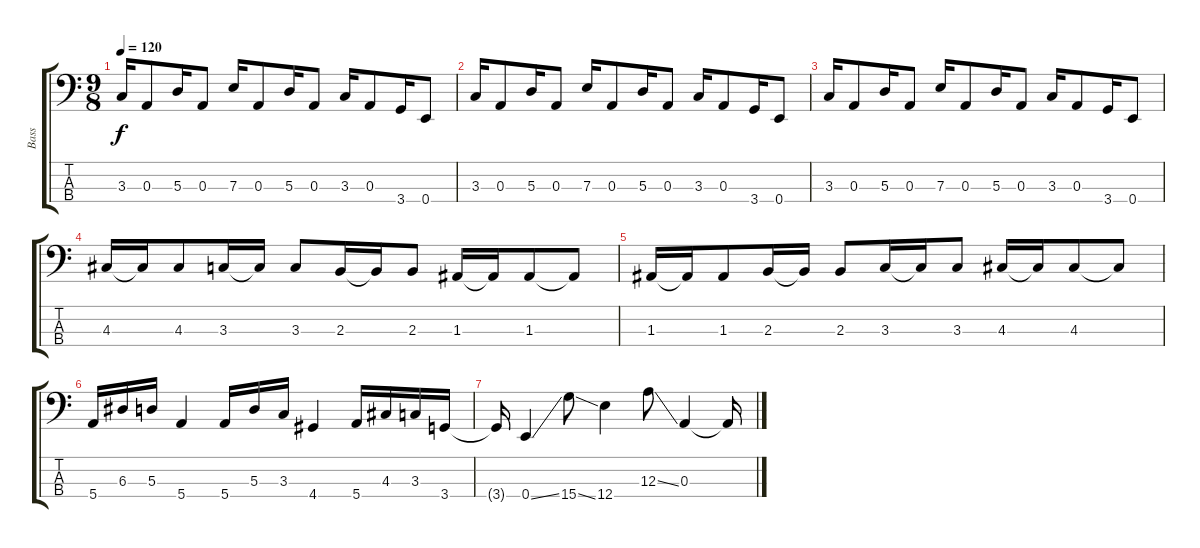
\track ("Bass" "Bass") {instrument slapbass2}
\staff {score tabs}
\tuning (G2 D2 A1 E1) {hide}
\ts (9 8)
\tempo 120
\clef f4
\ks c
3.3.16{dy f} 0.3.8 5.3.16 0.3.8 7.3.16 0.3.8 5.3.16 0.3.8 3.3.16 0.3.8 3.4.16 0.4.8 |
3.3.16 0.3.8 5.3.16 0.3.8 7.3.16 0.3.8 5.3.16 0.3.8 3.3.16 0.3.8 3.4.16 0.4.8 |
3.3.16 0.3.8 5.3.16 0.3.8 7.3.16 0.3.8 5.3.16 0.3.8 3.3.16 0.3.8 3.4.16 0.4.8 |
4.3.16 4.3{t}.16 4.3.8 3.3.16 3.3{t}.16 3.3.8 2.3.16 2.3{t}.16 2.3.8 1.3.16 1.3{t}.16 1.3.8 1.3{t}.8 |
1.3.16 1.3{t}.16 1.3.8 2.3.16 2.3{t}.16 2.3.8 3.3.16 3.3{t}.16 3.3.8 4.3.16 4.3{t}.16 4.3.8 4.3{t}.8 |
5.4.16{instrument electricbassfinger} 6.3.16 5.3.16 5.4.4 5.4.16 5.3.16 3.3.16 4.4.4 5.4.16 4.3.16 3.3.16 3.4.16 |
3.4{t}.16 0.4{ss}.4{instrument electricbassfinger} 15.4{ss}.8 12.4.4 12.3{ss}.8 0.3.4 0.3{t}.16
